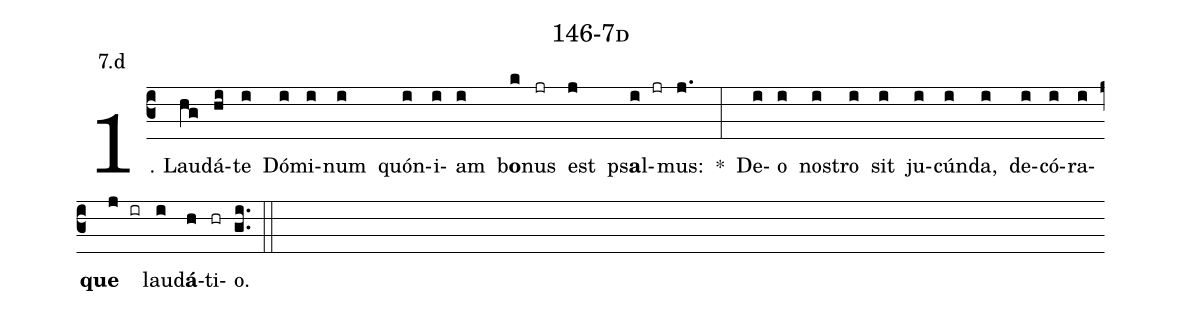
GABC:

name: 146-7d;
annotation: 7.d;
%%
(c3)1. Lau(hg)dá(hi)te(i) Dó(i)mi(i)num(i) quón(i)i(i)am(i) b<b>o</b>(k)nus(jr) est(j) ps<b>a</b>l(i jr)mus:(j.) *(:) De(i)o(i) nos(i)tro(i) sit(i) ju(i)cún(i)da,(i) de(i)có(i)ra(i)<b>que</b>(j ir) lau(i)d<b>á</b>(h)ti(hr)o.(gi..) (::)
